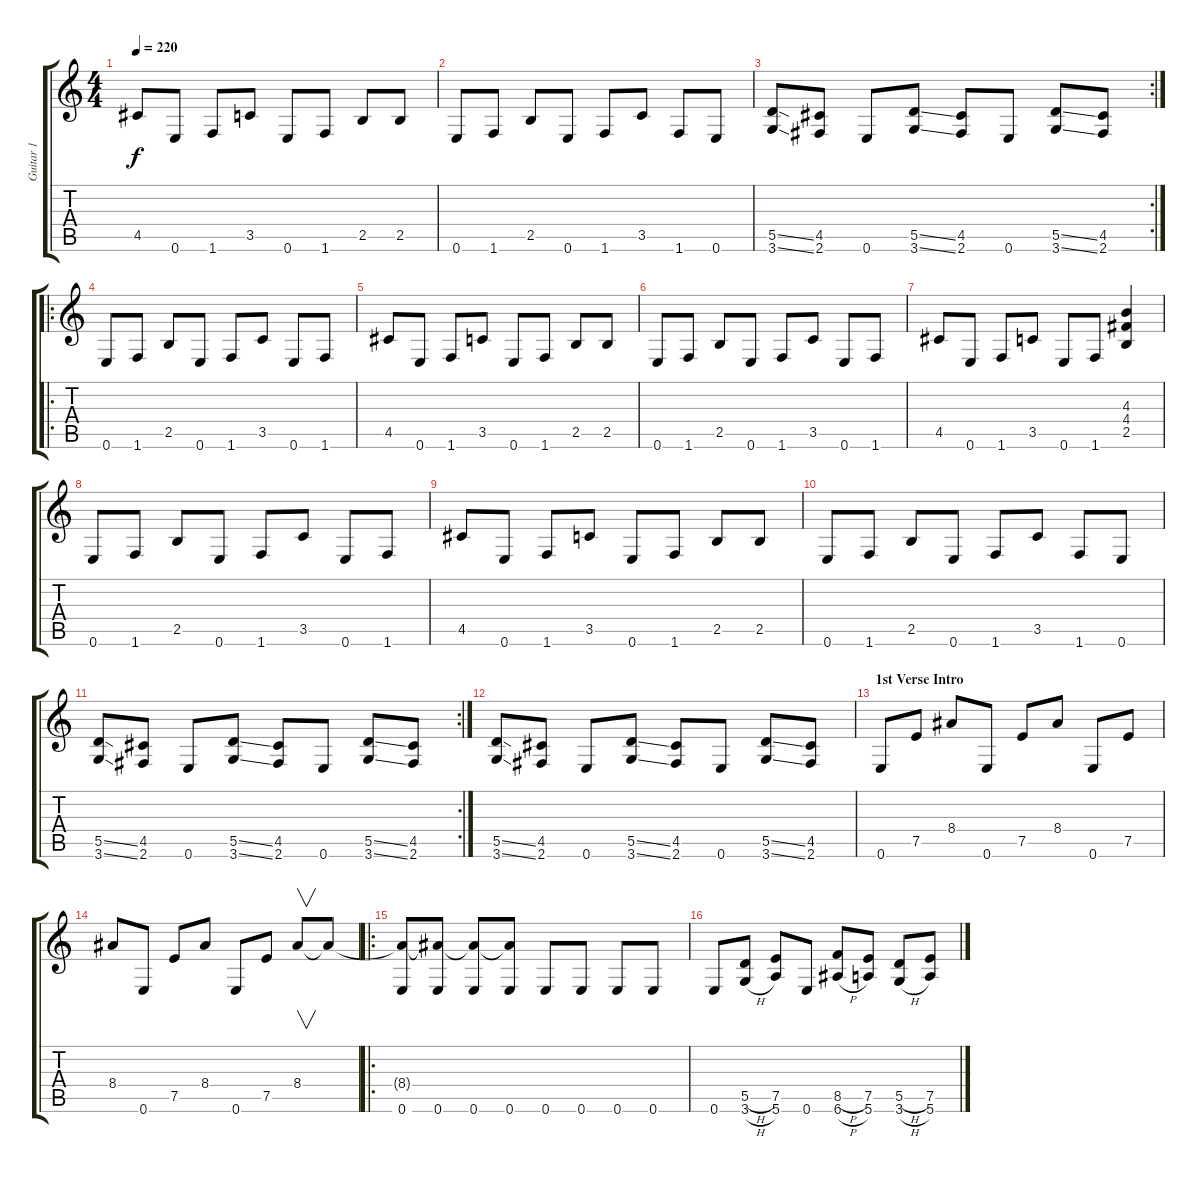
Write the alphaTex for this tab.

\track ("Guitar 1" "Guitar 1") {instrument electricguitarmuted}
\staff {score tabs}
\tuning (E4 B3 G3 D3 A2 E2) {hide}
\ts (4 4)
\tempo 220
\clef g2
\ks c
4.5.8{dy f instrument distortionguitar} 0.6.8{instrument electricguitarmuted} 1.6.8 3.5.8{instrument distortionguitar} 0.6.8{instrument electricguitarmuted} 1.6.8 2.5.8{instrument distortionguitar} 2.5.8 |
0.6.8{instrument electricguitarmuted} 1.6.8 2.5.8{instrument distortionguitar} 0.6.8{instrument electricguitarmuted} 1.6.8 3.5.8{instrument distortionguitar} 1.6.8{instrument electricguitarmuted} 0.6.8 |
\rc 2
(5.5{ss} 3.6{ss}).8{instrument distortionguitar} (4.5 2.6).8 0.6.8 (5.5{ss} 3.6{ss}).8 (4.5 2.6).8 0.6.8 (5.5{ss} 3.6{ss}).8 (4.5 2.6).8 |
\ro
0.6.8{instrument electricguitarmuted} 1.6.8 2.5.8{instrument distortionguitar} 0.6.8{instrument electricguitarmuted} 1.6.8 3.5.8{instrument distortionguitar} 0.6.8{instrument electricguitarmuted} 1.6.8 |
4.5.8{instrument distortionguitar} 0.6.8{instrument electricguitarmuted} 1.6.8 3.5.8{instrument distortionguitar} 0.6.8{instrument electricguitarmuted} 1.6.8 2.5.8{instrument distortionguitar} 2.5.8 |
0.6.8{instrument electricguitarmuted} 1.6.8 2.5.8{instrument distortionguitar} 0.6.8{instrument electricguitarmuted} 1.6.8 3.5.8{instrument distortionguitar} 0.6.8{instrument electricguitarmuted} 1.6.8 |
4.5.8{instrument distortionguitar} 0.6.8{instrument electricguitarmuted} 1.6.8 3.5.8{instrument distortionguitar} 0.6.8{instrument electricguitarmuted} 1.6.8 (4.3 4.4 2.5).4{instrument distortionguitar} |
0.6.8{instrument electricguitarmuted} 1.6.8 2.5.8{instrument distortionguitar} 0.6.8{instrument electricguitarmuted} 1.6.8 3.5.8{instrument distortionguitar} 0.6.8{instrument electricguitarmuted} 1.6.8 |
4.5.8{instrument distortionguitar} 0.6.8{instrument electricguitarmuted} 1.6.8 3.5.8{instrument distortionguitar} 0.6.8{instrument electricguitarmuted} 1.6.8 2.5.8{instrument distortionguitar} 2.5.8 |
0.6.8{instrument electricguitarmuted} 1.6.8 2.5.8{instrument distortionguitar} 0.6.8{instrument electricguitarmuted} 1.6.8 3.5.8{instrument distortionguitar} 1.6.8{instrument electricguitarmuted} 0.6.8 |
\rc 2
(5.5{ss} 3.6{ss}).8{instrument distortionguitar} (4.5 2.6).8 0.6.8 (5.5{ss} 3.6{ss}).8 (4.5 2.6).8 0.6.8 (5.5{ss} 3.6{ss}).8 (4.5 2.6).8 |
(5.5{ss} 3.6{ss}).8{instrument distortionguitar} (4.5 2.6).8 0.6.8 (5.5{ss} 3.6{ss}).8 (4.5 2.6).8 0.6.8 (5.5{ss} 3.6{ss}).8 (4.5 2.6).8 |
\section ("" "1st Verse Intro")
0.6.8{instrument electricguitarmuted} 7.5.8 8.4.8{instrument distortionguitar} 0.6.8{instrument electricguitarmuted} 7.5.8 8.4.8{instrument distortionguitar} 0.6.8{instrument electricguitarmuted} 7.5.8 |
8.4.8{instrument distortionguitar} 0.6.8{instrument electricguitarmuted} 7.5.8 8.4.8{instrument distortionguitar} 0.6.8{instrument electricguitarmuted} 7.5.8 8.4.8{v instrument distortionguitar} 8.4{t}.8 |
\ro
(8.4{t} 0.6).8{instrument electricguitarmuted} (8.4{t} 0.6).8 (8.4{t} 0.6).8 (8.4{t} 0.6).8 0.6.8 0.6.8 0.6.8 0.6.8 |
0.6.8 (5.5{h} 3.6{h}).8{instrument distortionguitar} (7.5 5.6).8 0.6.8{instrument electricguitarmuted} (8.5{h} 6.6{h}).8{instrument distortionguitar} (7.5 5.6).8 (5.5{h} 3.6{h}).8 (7.5 5.6).8
